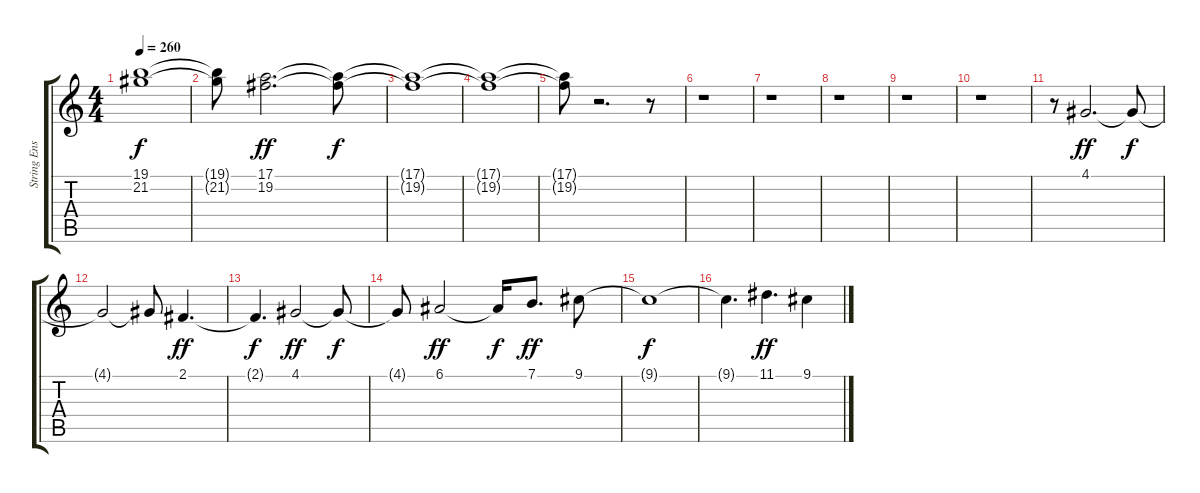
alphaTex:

\track ("String Ensemble" "String Ens") {instrument stringensemble1}
\staff {score tabs}
\tuning (E4 B3 G3 D3 A2 E2) {hide}
\ts (4 4)
\tempo 260
\clef g2
\ks c
(19.1{t} 21.2{t}).1{dy f} |
(19.1{t} 21.2{t}).8 (17.1 19.2).2{d dy ff} (17.1{t} 19.2{t}).8{dy f} |
(17.1{t} 19.2{t}).1 |
(17.1{t} 19.2{t}).1 |
(17.1{t} 19.2{t}).8 r.2{d} r.8 |
r.1 |
r.1 |
r.1 |
r.1 |
r.1 |
r.8 4.1.2{d dy ff} 4.1{t}.8{dy f} |
4.1{t}.2 4.1{t}.8 2.1.4{d dy ff} |
2.1{t}.4{d dy f} 4.1.2{dy ff} 4.1{t}.8{dy f} |
4.1{t}.8 6.1.2{dy ff} 6.1{t}.16{dy f} 7.1.8{d dy ff} 9.1.8 |
9.1{t}.1{dy f} |
9.1{t}.4{d} 11.1.4{d dy ff} 9.1.4
